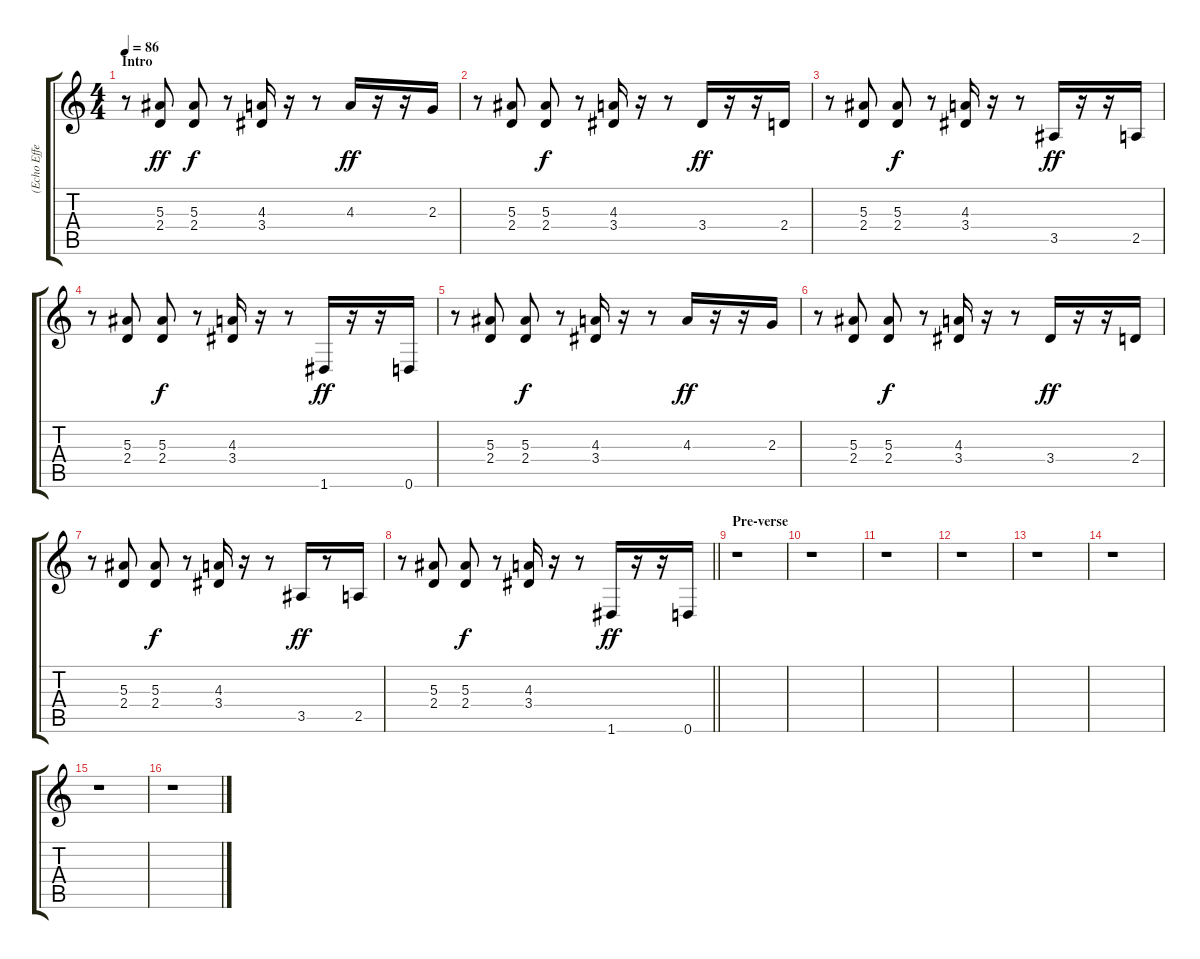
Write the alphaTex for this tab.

\track ("(Echo Effect)" "(Echo Effe") {instrument electricguitarclean}
\staff {score tabs}
\tuning (D4 A3 F3 C3 G2 D2) {hide}
\ts (4 4)
\section ("" "Intro")
\tempo 86
\clef g2
\ks c
r.8{dy ff instrument electricguitarclean} (5.3 2.4).8 (5.3 2.4).8{dy f} r.8 (4.3 3.4).16 r.16 r.8 4.3.16{dy ff} r.16 r.16 2.3.16 |
r.8 (5.3 2.4).8 (5.3 2.4).8{dy f} r.8 (4.3 3.4).16 r.16 r.8 3.4.16{dy ff} r.16 r.16 2.4.16 |
r.8 (5.3 2.4).8 (5.3 2.4).8{dy f} r.8 (4.3 3.4).16 r.16 r.8 3.5.16{dy ff} r.16 r.16 2.5.16 |
r.8 (5.3 2.4).8 (5.3 2.4).8{dy f} r.8 (4.3 3.4).16 r.16 r.8 1.6.16{dy ff} r.16 r.16 0.6.16 |
r.8 (5.3 2.4).8 (5.3 2.4).8{dy f} r.8 (4.3 3.4).16 r.16 r.8 4.3.16{dy ff} r.16 r.16 2.3.16 |
r.8 (5.3 2.4).8 (5.3 2.4).8{dy f} r.8 (4.3 3.4).16 r.16 r.8 3.4.16{dy ff} r.16 r.16 2.4.16 |
r.8 (5.3 2.4).8 (5.3 2.4).8{dy f} r.8 (4.3 3.4).16 r.16 r.8 3.5.16{dy ff} r.8 2.5.16 |
\barLineRight lightlight
r.8 (5.3 2.4).8 (5.3 2.4).8{dy f} r.8 (4.3 3.4).16 r.16 r.8 1.6.16{dy ff} r.16 r.16 0.6.16 |
\section ("" "Pre-verse")
r.1 |
r.1 |
r.1 |
r.1 |
r.1 |
r.1 |
r.1 |
r.1
